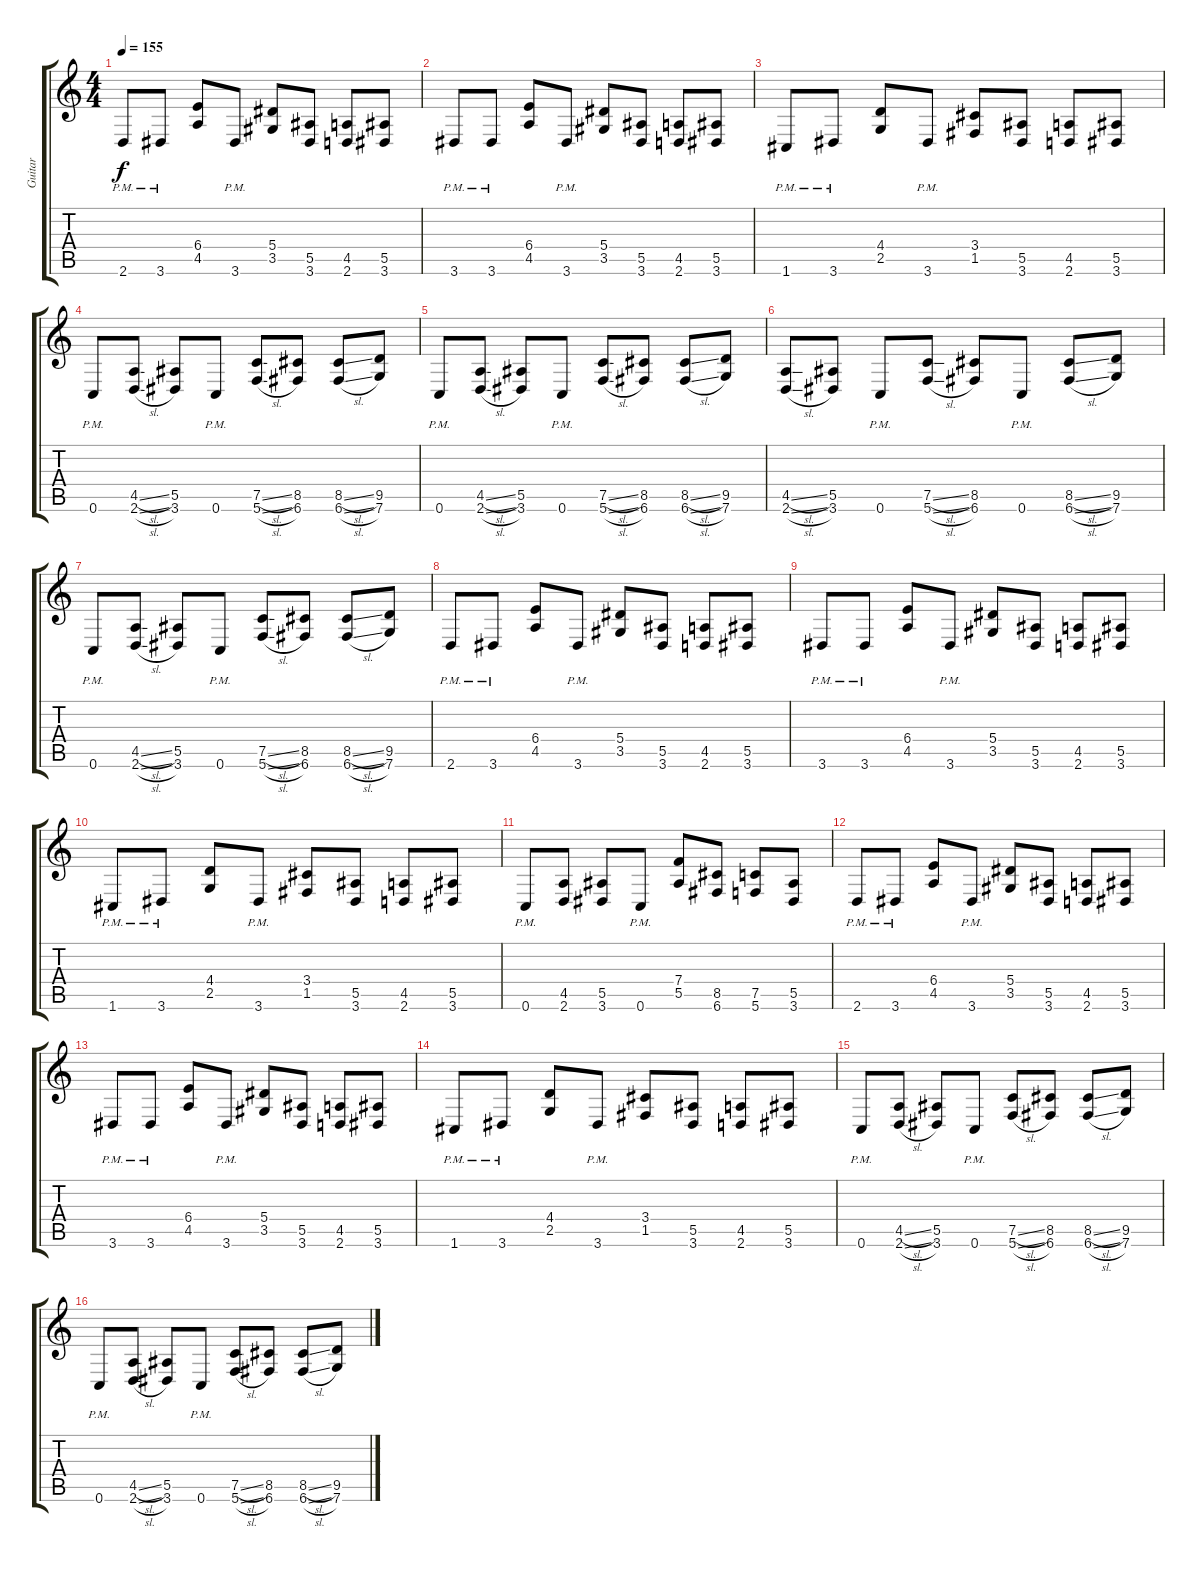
\track ("Guitar" "Guitar") {instrument distortionguitar}
\staff {score tabs}
\tuning (C4 G3 Eb3 Bb2 F2 C2) {hide}
\ts (4 4)
\tempo 155
\clef g2
\ks c
2.6{pm}.8{dy f} 3.6{pm}.8 (6.4 4.5).8 3.6{pm}.8 (5.4 3.5).8 (5.5 3.6).8 (4.5 2.6).8 (5.5 3.6).8 |
3.6{pm}.8 3.6{pm}.8 (6.4 4.5).8 3.6{pm}.8 (5.4 3.5).8 (5.5 3.6).8 (4.5 2.6).8 (5.5 3.6).8 |
1.6{pm}.8 3.6{pm}.8 (4.4 2.5).8 3.6{pm}.8 (3.4 1.5).8 (5.5 3.6).8 (4.5 2.6).8 (5.5 3.6).8 |
0.6{pm}.8 (4.5{sl} 2.6{sl}).8 (5.5 3.6).8 0.6{pm}.8 (7.5{sl} 5.6{sl}).8 (8.5 6.6).8 (8.5{sl} 6.6{sl}).8 (9.5 7.6).8 |
0.6{pm}.8 (4.5{sl} 2.6{sl}).8 (5.5 3.6).8 0.6{pm}.8 (7.5{sl} 5.6{sl}).8 (8.5 6.6).8 (8.5{sl} 6.6{sl}).8 (9.5 7.6).8 |
(4.5{sl} 2.6{sl}).8 (5.5 3.6).8 0.6{pm}.8 (7.5{sl} 5.6{sl}).8 (8.5 6.6).8 0.6{pm}.8 (8.5{sl} 6.6{sl}).8 (9.5 7.6).8 |
0.6{pm}.8 (4.5{sl} 2.6{sl}).8 (5.5 3.6).8 0.6{pm}.8 (7.5{sl} 5.6{sl}).8 (8.5 6.6).8 (8.5{sl} 6.6{sl}).8 (9.5 7.6).8 |
2.6{pm}.8 3.6{pm}.8 (6.4 4.5).8 3.6{pm}.8 (5.4 3.5).8 (5.5 3.6).8 (4.5 2.6).8 (5.5 3.6).8 |
3.6{pm}.8 3.6{pm}.8 (6.4 4.5).8 3.6{pm}.8 (5.4 3.5).8 (5.5 3.6).8 (4.5 2.6).8 (5.5 3.6).8 |
1.6{pm}.8 3.6{pm}.8 (4.4 2.5).8 3.6{pm}.8 (3.4 1.5).8 (5.5 3.6).8 (4.5 2.6).8 (5.5 3.6).8 |
0.6{pm}.8 (4.5 2.6).8 (5.5 3.6).8 0.6{pm}.8 (7.4 5.5).8 (8.5 6.6).8 (7.5 5.6).8 (5.5 3.6).8 |
2.6{pm}.8 3.6{pm}.8 (6.4 4.5).8 3.6{pm}.8 (5.4 3.5).8 (5.5 3.6).8 (4.5 2.6).8 (5.5 3.6).8 |
3.6{pm}.8 3.6{pm}.8 (6.4 4.5).8 3.6{pm}.8 (5.4 3.5).8 (5.5 3.6).8 (4.5 2.6).8 (5.5 3.6).8 |
1.6{pm}.8 3.6{pm}.8 (4.4 2.5).8 3.6{pm}.8 (3.4 1.5).8 (5.5 3.6).8 (4.5 2.6).8 (5.5 3.6).8 |
0.6{pm}.8 (4.5{sl} 2.6{sl}).8 (5.5 3.6).8 0.6{pm}.8 (7.5{sl} 5.6{sl}).8 (8.5 6.6).8 (8.5{sl} 6.6{sl}).8 (9.5 7.6).8 |
0.6{pm}.8 (4.5{sl} 2.6{sl}).8 (5.5 3.6).8 0.6{pm}.8 (7.5{sl} 5.6{sl}).8 (8.5 6.6).8 (8.5{sl} 6.6{sl}).8 (9.5 7.6).8
